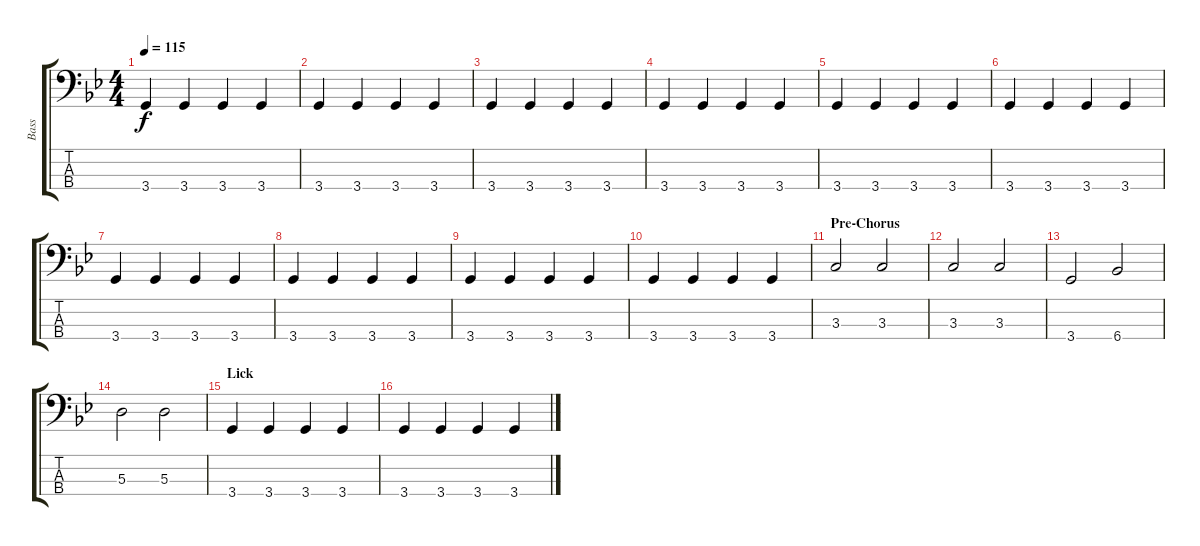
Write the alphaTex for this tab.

\track ("Bass" "Bass") {instrument electricbasspick}
\staff {score tabs}
\tuning (G2 D2 A1 E1) {hide}
\ts (4 4)
\tempo 115
\clef f4
\ks bb
3.4.4{dy f} 3.4.4 3.4.4 3.4.4 |
3.4.4 3.4.4 3.4.4 3.4.4 |
3.4.4 3.4.4 3.4.4 3.4.4 |
3.4.4 3.4.4 3.4.4 3.4.4 |
3.4.4 3.4.4 3.4.4 3.4.4 |
3.4.4 3.4.4 3.4.4 3.4.4 |
3.4.4 3.4.4 3.4.4 3.4.4 |
3.4.4 3.4.4 3.4.4 3.4.4 |
3.4.4 3.4.4 3.4.4 3.4.4 |
3.4.4 3.4.4 3.4.4 3.4.4 |
\section ("" "Pre-Chorus")
3.3.2 3.3.2 |
3.3.2 3.3.2 |
3.4.2 6.4.2 |
5.3.2 5.3.2 |
\section ("" "Lick")
3.4.4 3.4.4 3.4.4 3.4.4 |
3.4.4 3.4.4 3.4.4 3.4.4
